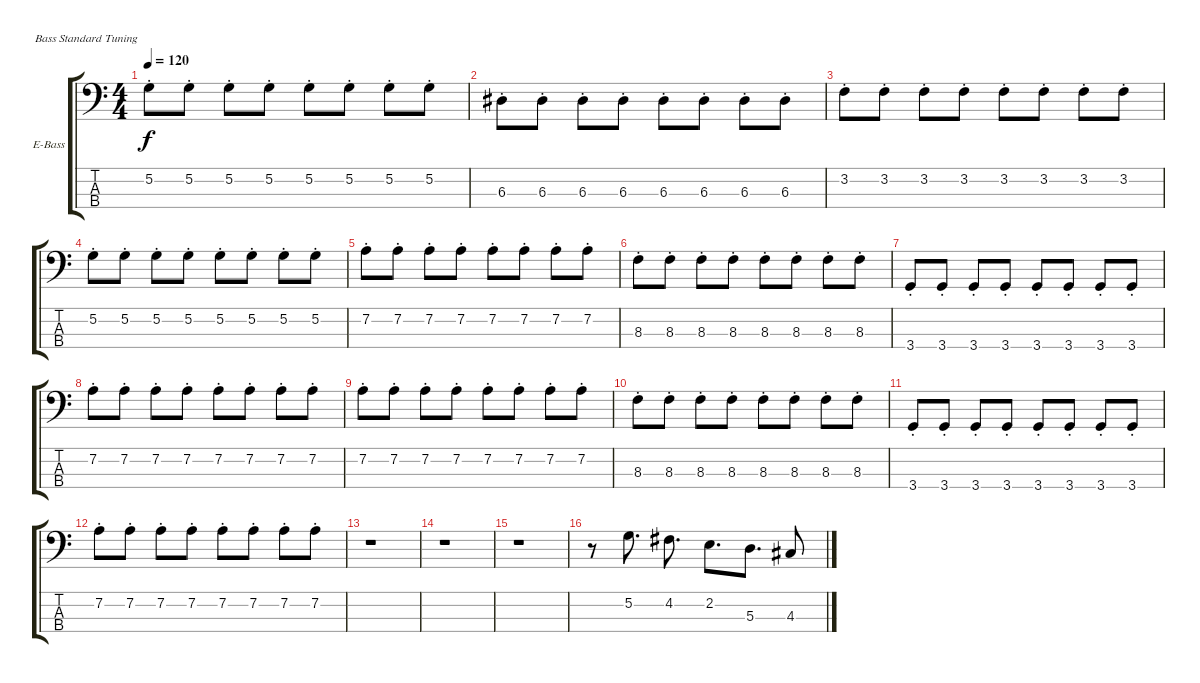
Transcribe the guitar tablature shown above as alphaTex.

\defaultSystemsLayout 4
\bracketExtendMode groupsimilarinstruments
\firstSystemTrackNameOrientation horizontal
\otherSystemsTrackNameOrientation horizontal
\track ("Thomas Smuszynski" "E-Bass") {instrument electricbassfinger}
\staff {score tabs}
\tuning (G2 D2 A1 E1)
\ts (4 4)
\tempo 120
\clef f4
\ks c
5.2{st}.8{dy f} 5.2{st}.8 5.2{st}.8 5.2{st}.8 5.2{st}.8 5.2{st}.8 5.2{st}.8 5.2{st}.8 |
6.3{st}.8 6.3{st}.8 6.3{st}.8 6.3{st}.8 6.3{st}.8 6.3{st}.8 6.3{st}.8 6.3{st}.8 |
3.2{st}.8 3.2{st}.8 3.2{st}.8 3.2{st}.8 3.2{st}.8 3.2{st}.8 3.2{st}.8 3.2{st}.8 |
5.2{st}.8 5.2{st}.8 5.2{st}.8 5.2{st}.8 5.2{st}.8 5.2{st}.8 5.2{st}.8 5.2{st}.8 |
7.2{st}.8 7.2{st}.8 7.2{st}.8 7.2{st}.8 7.2{st}.8 7.2{st}.8 7.2{st}.8 7.2{st}.8 |
8.3{st}.8 8.3{st}.8 8.3{st}.8 8.3{st}.8 8.3{st}.8 8.3{st}.8 8.3{st}.8 8.3{st}.8 |
3.4{st}.8 3.4{st}.8 3.4{st}.8 3.4{st}.8 3.4{st}.8 3.4{st}.8 3.4{st}.8 3.4{st}.8 |
7.2{st}.8 7.2{st}.8 7.2{st}.8 7.2{st}.8 7.2{st}.8 7.2{st}.8 7.2{st}.8 7.2{st}.8 |
7.2{st}.8 7.2{st}.8 7.2{st}.8 7.2{st}.8 7.2{st}.8 7.2{st}.8 7.2{st}.8 7.2{st}.8 |
8.3{st}.8 8.3{st}.8 8.3{st}.8 8.3{st}.8 8.3{st}.8 8.3{st}.8 8.3{st}.8 8.3{st}.8 |
3.4{st}.8 3.4{st}.8 3.4{st}.8 3.4{st}.8 3.4{st}.8 3.4{st}.8 3.4{st}.8 3.4{st}.8 |
7.2{st}.8 7.2{st}.8 7.2{st}.8 7.2{st}.8 7.2{st}.8 7.2{st}.8 7.2{st}.8 7.2{st}.8 |
r.1 |
r.1 |
r.1 |
r.8 5.2.8{d} 4.2.8{d} 2.2.8{d} 5.3.8{d} 4.3.8
